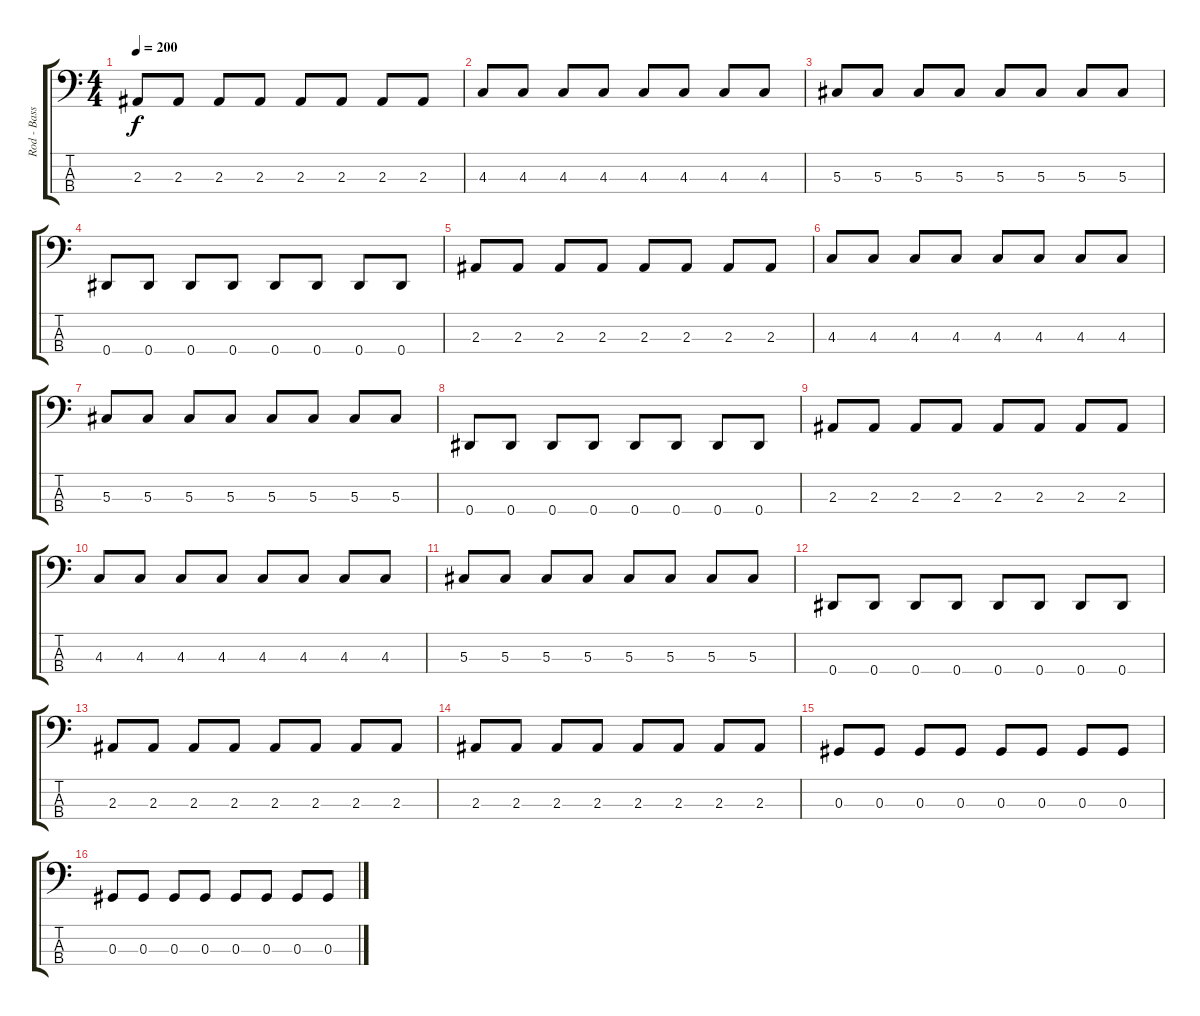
\track ("Rod - Bass" "Rod - Bass") {instrument electricbassfinger}
\staff {score tabs}
\tuning (Gb2 Db2 Ab1 Eb1) {hide}
\ts (4 4)
\tempo 200
\clef f4
\ks c
2.3.8{dy f} 2.3.8 2.3.8 2.3.8 2.3.8 2.3.8 2.3.8 2.3.8 |
4.3.8 4.3.8 4.3.8 4.3.8 4.3.8 4.3.8 4.3.8 4.3.8 |
5.3.8 5.3.8 5.3.8 5.3.8 5.3.8 5.3.8 5.3.8 5.3.8 |
0.4.8 0.4.8 0.4.8 0.4.8 0.4.8 0.4.8 0.4.8 0.4.8 |
2.3.8 2.3.8 2.3.8 2.3.8 2.3.8 2.3.8 2.3.8 2.3.8 |
4.3.8 4.3.8 4.3.8 4.3.8 4.3.8 4.3.8 4.3.8 4.3.8 |
5.3.8 5.3.8 5.3.8 5.3.8 5.3.8 5.3.8 5.3.8 5.3.8 |
0.4.8 0.4.8 0.4.8 0.4.8 0.4.8 0.4.8 0.4.8 0.4.8 |
2.3.8 2.3.8 2.3.8 2.3.8 2.3.8 2.3.8 2.3.8 2.3.8 |
4.3.8 4.3.8 4.3.8 4.3.8 4.3.8 4.3.8 4.3.8 4.3.8 |
5.3.8 5.3.8 5.3.8 5.3.8 5.3.8 5.3.8 5.3.8 5.3.8 |
0.4.8 0.4.8 0.4.8 0.4.8 0.4.8 0.4.8 0.4.8 0.4.8 |
2.3.8 2.3.8 2.3.8 2.3.8 2.3.8 2.3.8 2.3.8 2.3.8 |
2.3.8 2.3.8 2.3.8 2.3.8 2.3.8 2.3.8 2.3.8 2.3.8 |
0.3.8 0.3.8 0.3.8 0.3.8 0.3.8 0.3.8 0.3.8 0.3.8 |
0.3.8 0.3.8 0.3.8 0.3.8 0.3.8 0.3.8 0.3.8 0.3.8
